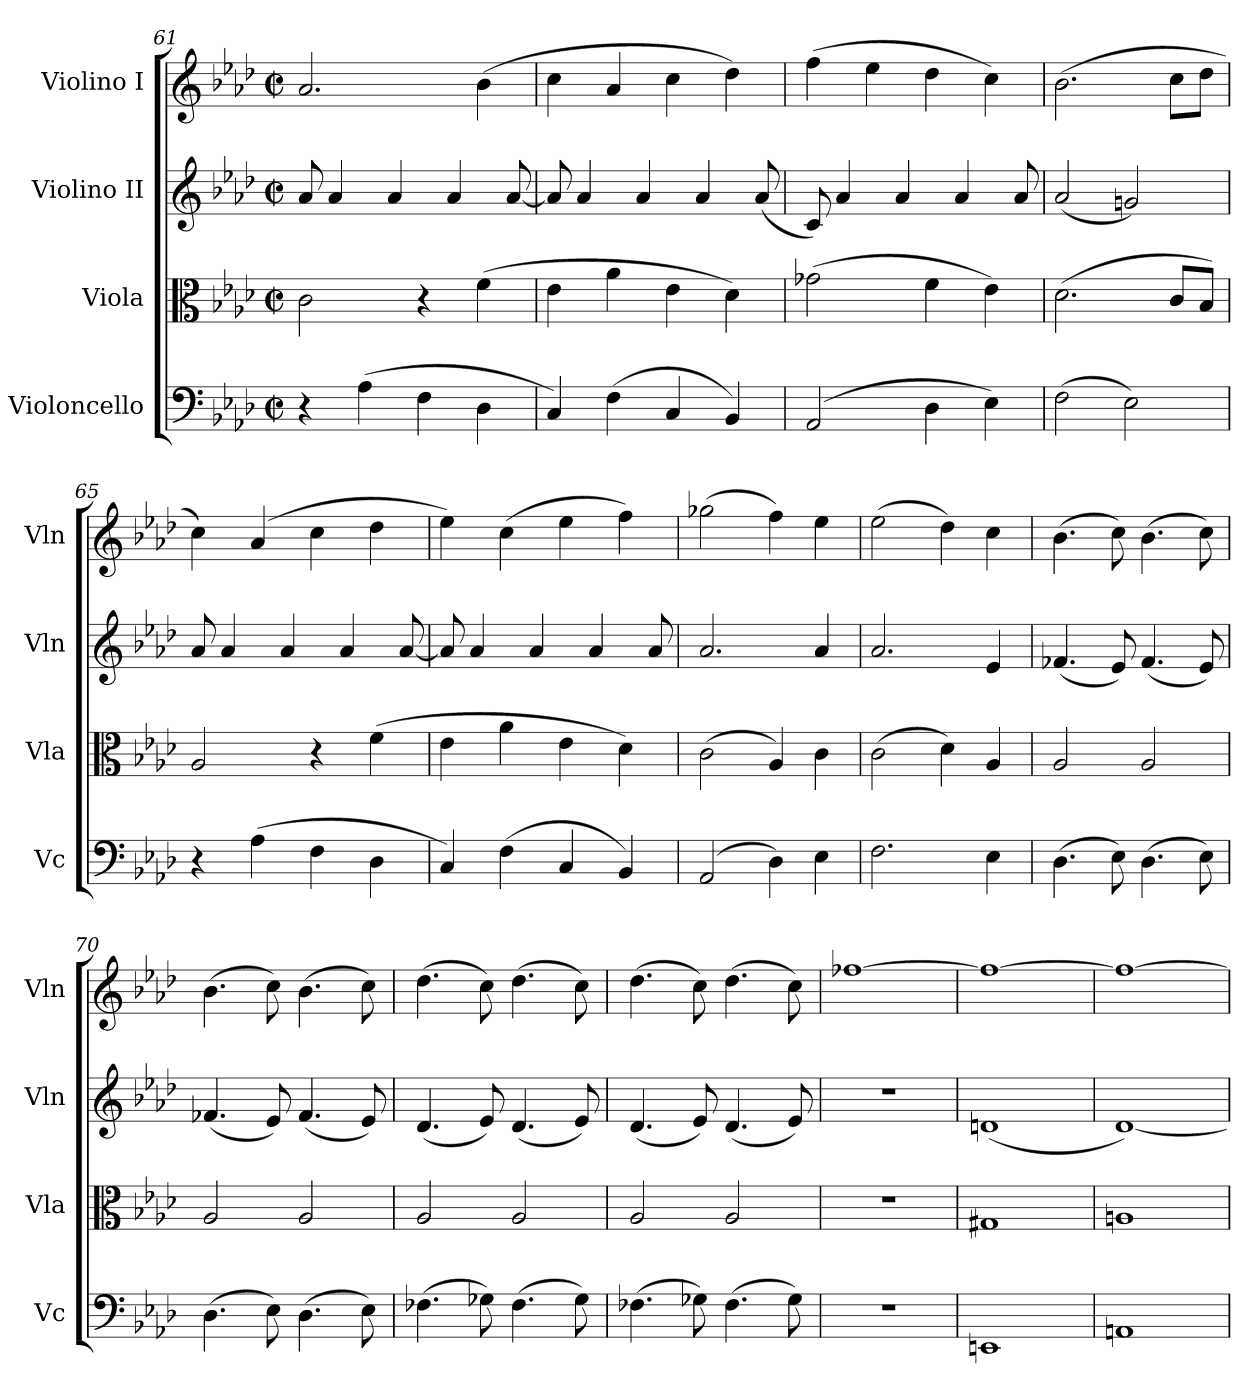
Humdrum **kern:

**kern	**kern	**kern	**kern
*part4	*part3	*part2	*part1
*staff4	*staff3	*staff2	*staff1
*I"Violoncello	*I"Viola	*I"Violino II	*I"Violino I
*I'Vc	*I'Vla	*I'Vln	*I'Vln
*clefF4	*clefC3	*clefG2	*clefG2
*k[b-e-a-d-]	*k[b-e-a-d-]	*k[b-e-a-d-]	*k[b-e-a-d-]
*M2/2	*M2/2	*M2/2	*M2/2
*met(c|)	*met(c|)	*met(c|)	*met(c|)
=61	=61	=61	=61
4r	2c\	8a-/	2.a-/
.	.	4a-/	.
(4A-\	.	.	.
.	.	4a-/	.
4F\	4r	.	.
.	.	4a-/	.
4D-\	(4f\	.	(4b-\
.	.	[8a-/	.
=62	=62	=62	=62
4C/)	4e-\	8a-/]	4cc\
.	.	4a-/	.
(4F\	4a-\	.	4a-/
.	.	4a-/	.
4C/	4e-\	.	4cc\
.	.	4a-/	.
4BB-/)	4d-\)	.	4dd-\)
.	.	(8a-/	.
=63	=63	=63	=63
(2AA-/	(2g-X\	8c/)	(4ff\
.	.	4a-/	.
.	.	.	4ee-\
.	.	4a-/	.
4D-\	4f\	.	4dd-\
.	.	4a-/	.
4E-\)	4e-\)	.	4cc\)
.	.	8a-/	.
=64	=64	=64	=64
(2F\	(2.d-\	(2a-/	(2.b-\
2E-\)	.	2gn/)	.
.	8c/L	.	8cc\L
.	8B-/J)	.	8dd-\J
!!LO:PB:g=z
=65	=65	=65	=65
4r	2A-/	8a-/	4cc\)
.	.	4a-/	.
(4A-\	.	.	(4a-/
.	.	4a-/	.
4F\	4r	.	4cc\
.	.	4a-/	.
4D-\	(4f\	.	4dd-\
.	.	[8a-/	.
=66	=66	=66	=66
4C/)	4e-\	8a-/]	4ee-\)
.	.	4a-/	.
(4F\	4a-\	.	(4cc\
.	.	4a-/	.
4C/	4e-\	.	4ee-\
.	.	4a-/	.
4BB-/)	4d-\)	.	4ff\)
.	.	8a-/	.
=67	=67	=67	=67
(2AA-/	(2c\	2.a-/	(2gg-X\
4D-\)	4A-/)	.	4ff\)
4E-\	4c\	4a-/	4ee-\
=68	=68	=68	=68
2.F\	(2c\	2.a-/	(2ee-\
.	4d-\)	.	4dd-\)
4E-\	4A-/	4e-/	4cc\
=69	=69	=69	=69
(4.D-\	2A-/	(4.f-X/	(4.b-\
8E-\)	.	8e-/)	8cc\)
(4.D-\	2A-/	(4.f-/	(4.b-\
8E-\)	.	8e-/)	8cc\)
=70	=70	=70	=70
(4.D-\	2A-/	(4.f-X/	(4.b-\
8E-\)	.	8e-/)	8cc\)
(4.D-\	2A-/	(4.f-/	(4.b-\
8E-\)	.	8e-/)	8cc\)
=71	=71	=71	=71
(4.F-X\	2A-/	(4.d-/	(4.dd-\
8G-X\)	.	8e-/)	8cc\)
(4.F-\	2A-/	(4.d-/	(4.dd-\
8G-\)	.	8e-/)	8cc\)
=72	=72	=72	=72
(4.F-X\	2A-/	(4.d-/	(4.dd-\
8G-X\)	.	8e-/)	8cc\)
(4.F-\	2A-/	(4.d-/	(4.dd-\
8G-\)	.	8e-/)	8cc\)
=73	=73	=73	=73
1r	1r	1r	[1ff-X
=74	=74	=74	=74
1EEn	1G#X	(1dn	1ff-_
=75	=75	=75	=75
1AAn	1An	[1d-)	1ff-_
=	=	=	=
*-	*-	*-	*-
